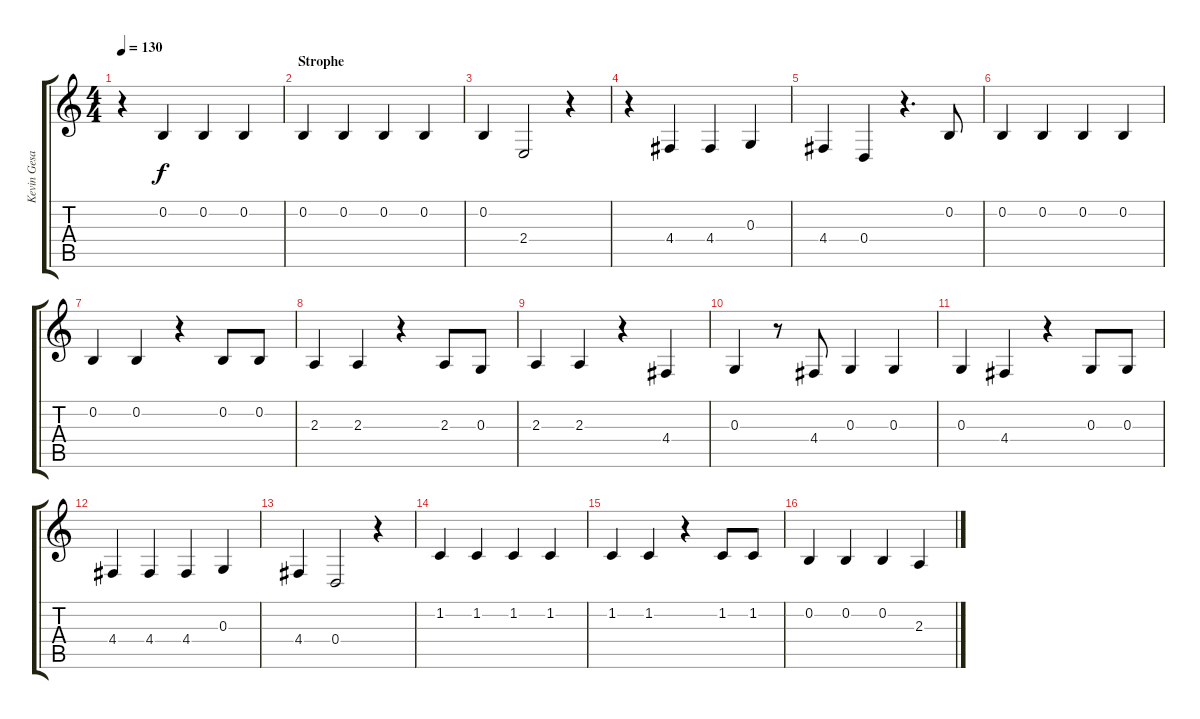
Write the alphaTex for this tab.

\track ("Kevin Gesang" "Kevin Gesa") {instrument tenorsax}
\staff {score tabs}
\tuning (E4 B3 G3 D3 A2 E2) {hide}
\ts (4 4)
\tempo 130
\clef g2
\ks c
r.4{dy f} 0.2.4 0.2.4 0.2.4 |
\section ("" "Strophe")
0.2.4 0.2.4 0.2.4 0.2.4 |
0.2.4 2.4.2 r.4 |
r.4 4.4.4 4.4.4 0.3.4 |
4.4.4 0.4.4 r.4{d} 0.2.8 |
0.2.4 0.2.4 0.2.4 0.2.4 |
0.2.4 0.2.4 r.4 0.2.8 0.2.8 |
2.3.4 2.3.4 r.4 2.3.8 0.3.8 |
2.3.4 2.3.4 r.4 4.4.4 |
0.3.4 r.8 4.4.8 0.3.4 0.3.4 |
0.3.4 4.4.4 r.4 0.3.8 0.3.8 |
4.4.4 4.4.4 4.4.4 0.3.4 |
4.4.4 0.4.2 r.4 |
1.2.4 1.2.4 1.2.4 1.2.4 |
1.2.4 1.2.4 r.4 1.2.8 1.2.8 |
0.2.4 0.2.4 0.2.4 2.3.4
